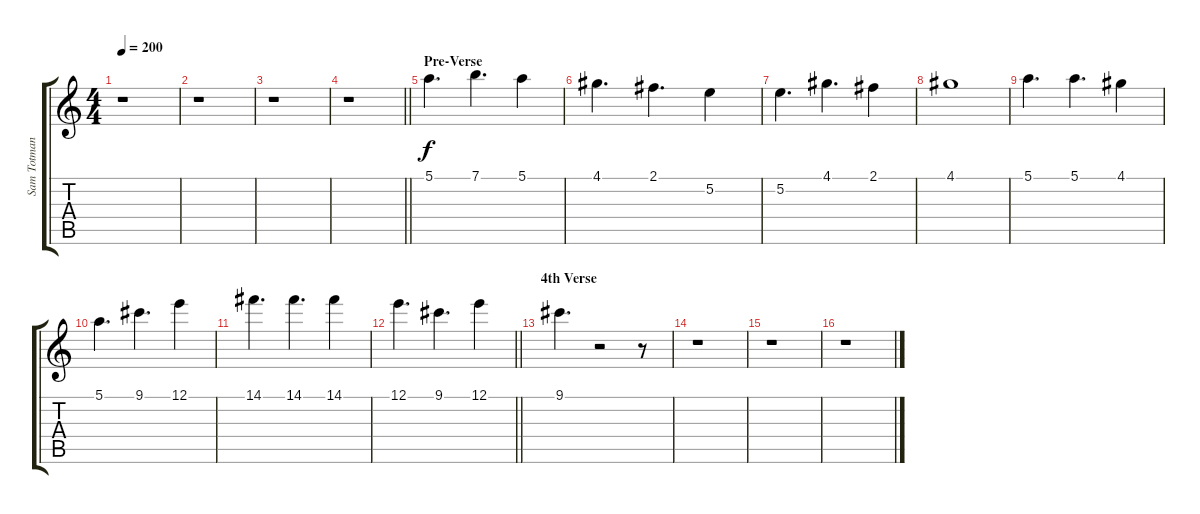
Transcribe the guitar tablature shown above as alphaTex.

\track ("Sam Totman | Lead Gtr." "Sam Totman") {instrument distortionguitar}
\staff {score tabs}
\tuning (E4 B3 G3 D3 A2 E2) {hide}
\ts (4 4)
\tempo 200
\clef g2
\ks c
r.1{dy f} |
r.1 |
r.1 |
\barLineRight lightlight
r.1 |
\section ("" "Pre-Verse")
5.1.4{d} 7.1.4{d} 5.1.4 |
4.1.4{d} 2.1.4{d} 5.2.4 |
5.2.4{d} 4.1.4{d} 2.1.4 |
4.1.1 |
5.1.4{d} 5.1.4{d} 4.1.4 |
5.1.4{d} 9.1.4{d} 12.1.4 |
14.1.4{d} 14.1.4{d} 14.1.4 |
\barLineRight lightlight
12.1.4{d} 9.1.4{d} 12.1.4 |
\section ("" "4th Verse")
9.1.4{d} r.2 r.8 |
r.1 |
r.1 |
r.1
